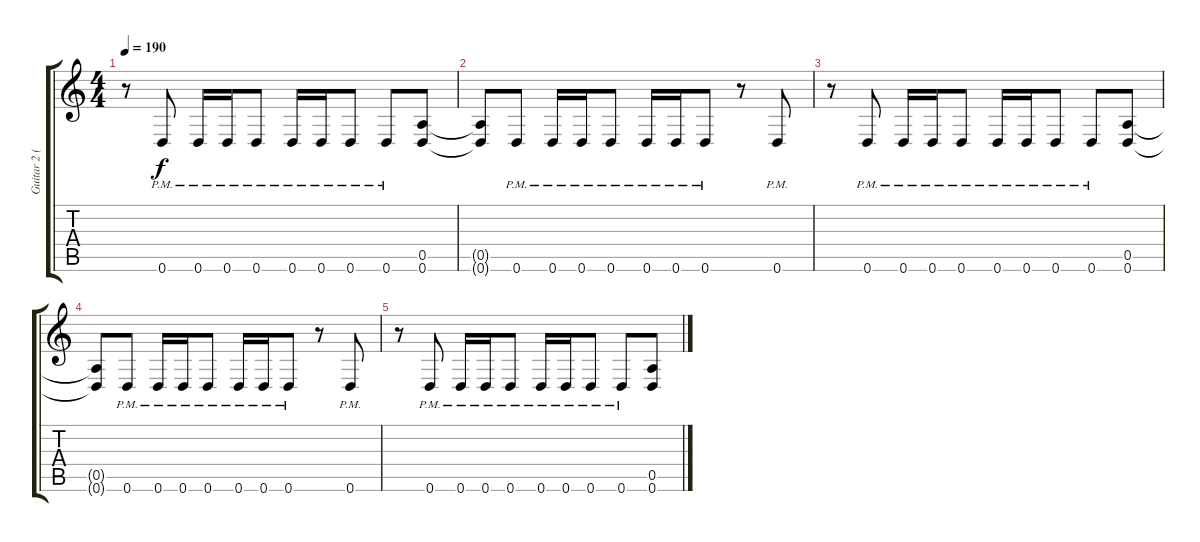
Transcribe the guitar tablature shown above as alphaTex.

\track ("Guitar 2 (Right Speaker)" "Guitar 2 (") {instrument distortionguitar}
\staff {score tabs}
\tuning (E4 B3 G3 D3 A2 D2) {hide}
\ts (4 4)
\tempo 190
\clef g2
\ks c
r.8{dy f} 0.6{pm}.8 0.6{pm}.16 0.6{pm}.16 0.6{pm}.8 0.6{pm}.16 0.6{pm}.16 0.6{pm}.8 0.6{pm}.8 (0.5 0.6).8 |
(0.5{t} 0.6{t}).8 0.6{pm}.8 0.6{pm}.16 0.6{pm}.16 0.6{pm}.8 0.6{pm}.16 0.6{pm}.16 0.6{pm}.8 r.8 0.6{pm}.8 |
r.8 0.6{pm}.8 0.6{pm}.16 0.6{pm}.16 0.6{pm}.8 0.6{pm}.16 0.6{pm}.16 0.6{pm}.8 0.6{pm}.8 (0.5 0.6).8 |
(0.5{t} 0.6{t}).8 0.6{pm}.8 0.6{pm}.16 0.6{pm}.16 0.6{pm}.8 0.6{pm}.16 0.6{pm}.16 0.6{pm}.8 r.8 0.6{pm}.8 |
r.8 0.6{pm}.8 0.6{pm}.16 0.6{pm}.16 0.6{pm}.8 0.6{pm}.16 0.6{pm}.16 0.6{pm}.8 0.6{pm}.8 (0.5 0.6).8
